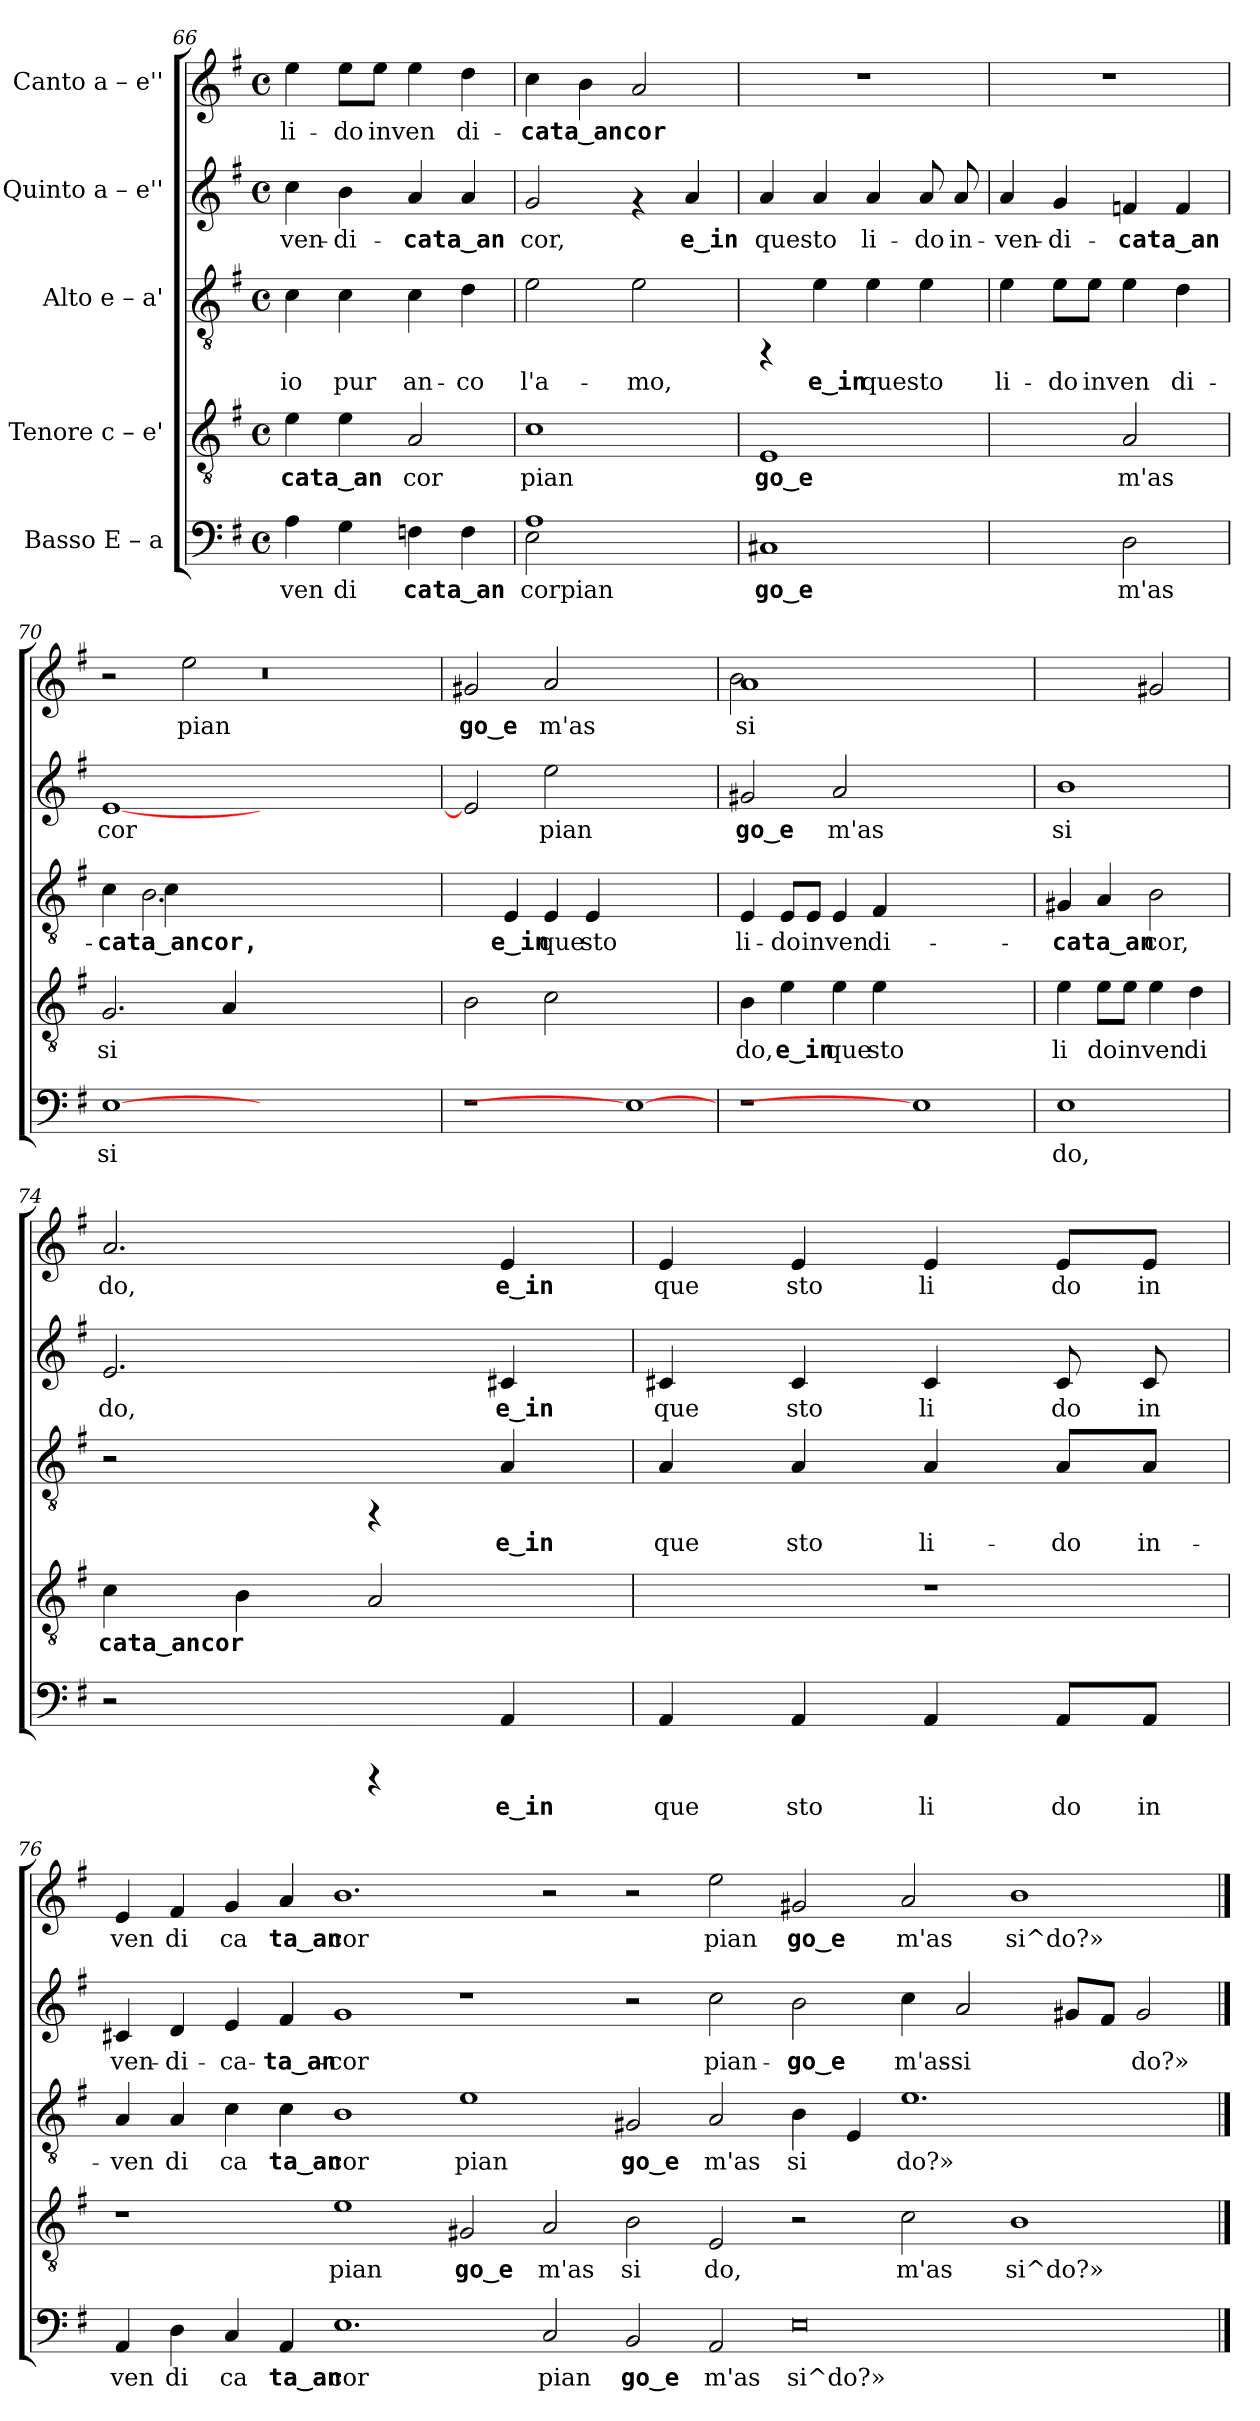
**kern	**text	**kern	**text	**kern	**text	**kern	**text	**kern	**text
*part5	*part5	*part4	*part4	*part3	*part3	*part2	*part2	*part1	*part1
*staff5	*staff5	*staff4	*staff4	*staff3	*staff3	*staff2	*staff2	*staff1	*staff1
*I"Basso  E – a	*	*I"Tenore  c – e'	*	*I"Alto  e – a'	*	*I"Quinto  a – e''	*	*I"Canto  a – e''	*
*clefF4	*	*clefGv2	*	*clefGv2	*	*clefG2	*	*clefG2	*
*k[f#]	*	*k[f#]	*	*k[f#]	*	*k[f#]	*	*k[f#]	*
*G:	*	*G:	*	*G:	*	*G:	*	*G:	*
*M4/4	*	*M4/4	*	*M4/4	*	*M4/4	*	*M4/4	*
*met(c)	*	*met(c)	*	*met(c)	*	*met(c)	*	*met(c)	*
=66	=66	=66	=66	=66	=66	=66	=66	=66	=66
!	!LO:LY:b:cj	!	!LO:LY:b:cj	!	!LO:LY:b:rj	!	!LO:LY:b:cj	!	!LO:LY:b:rj
4A\	ven	4e\	cata‿an	4c\	io	4cc\	-ven-	4ee\	li-
!	!LO:LY:b:cj	!	!LO:LY:b:cj	!	!LO:LY:b:rj	!	!LO:LY:b:cj	!	!LO:LY:b:rj
4G\	di	4e\	.	4c\	pur	4b\	-di-	8ee\L	-do
!	!	!	!	!	!	!	!	!	!LO:LY:b:rj
.	.	.	.	.	.	.	.	8ee\J	inven-
!	!LO:LY:b:cj	!	!LO:LY:b:cj	!	!LO:LY:b:rj	!	!LO:LY:b:cj	!	!LO:LY:b:rj
4Fn\	cata‿an	2A/	cor	4c\	an-	4a/	-cata‿an-	4ee\	--
!	!LO:LY:b:cj	!	!	!	!LO:LY:b:rj	!	!LO:LY:b:cj	!	!LO:LY:b:rj
4F\	.	.	.	4d\	-co	4a/	--	4dd\	-di-
=67	=67	=67	=67	=67	=67	=67	=67	=67	=67
*^	*	*	*	*	*	*	*	*	*
!	!	!LO:LY:b:cj	!	!LO:LY:b:cj	!	!LO:LY:b:rj	!	!LO:LY:b:cj	!	!LO:LY:b:rj
1A	2E\	corpian	1c	pian	2e\	l'a-	2g/	-cor,	4cc\	-cata‿ancor
!	!	!	!	!	!	!	!	!	!	!LO:LY:b:rj
.	.	.	.	.	.	.	.	.	4b\	.
!	!	!	!	!	!	!LO:LY:b:rj	!	!	!	!LO:LY:b:rj
.	2ryy	.	.	.	2e\	-mo,	4rf	.	2a/	.
!	!	!	!	!	!	!	!	!LO:LY:b:cj	!	!
.	.	.	.	.	.	.	4a/	e‿in	.	.
*v	*v	*	*	*	*	*	*	*	*	*
=68	=68	=68	=68	=68	=68	=68	=68	=68	=68
!	!LO:LY:b:cj	!	!LO:LY:b:cj	!	!	!	!LO:LY:b:cj	!	!
1C#X	go‿e	1E	go‿e	4rFF	.	4a/	questo	1r	.
!	!	!	!	!	!LO:LY:b:rj	!	!LO:LY:b:cj	!	!
.	.	.	.	4e\	e‿in	4a/	.	.	.
!	!	!	!	!	!LO:LY:b:rj	!	!LO:LY:b:cj	!	!
.	.	.	.	4e\	questo	4a/	li-	.	.
!	!	!	!	!	!LO:LY:b:rj	!	!LO:LY:b:cj	!	!
.	.	.	.	4e\	.	8a/	-do	.	.
!	!	!	!	!	!	!	!LO:LY:b:cj	!	!
.	.	.	.	.	.	8a/	in-	.	.
=69	=69	=69	=69	=69	=69	=69	=69	=69	=69
!	!	!	!	!	!LO:LY:b:rj	!	!LO:LY:b:cj	!	!
2ryy	.	2ryy	.	4e\	li-	4a/	-ven-	1r	.
!	!	!	!	!	!LO:LY:b:rj	!	!LO:LY:b:cj	!	!
.	.	.	.	8e\L	-do	4g/	-di-	.	.
!	!	!	!	!	!LO:LY:b:rj	!	!	!	!
.	.	.	.	8e\J	inven-	.	.	.	.
!	!LO:LY:b:cj	!	!LO:LY:b:cj	!	!LO:LY:b:rj	!	!LO:LY:b:cj	!	!
2D\	m'as	2A/	m'as	4e\	--	4fn/	-cata‿an-	.	.
!	!	!	!	!	!LO:LY:b:rj	!	!LO:LY:b:cj	!	!
.	.	.	.	4d\	-di-	4f/	--	.	.
!!LO:LB:g=z
=70	=70	=70	=70	=70	=70	=70	=70	=70	=70
!	!LO:LY:b:cj	!	!LO:LY:b:cj	!	!LO:LY:b:rj	!	!LO:LY:b:cj	!	!
*	*	*	*	*^	*	*	*	*	*
[1E	si	2.G/	si	4c\	4ryy	-cata‿ancor,	[1e	-cor	2r	.
!	!	!	!	!	!	!LO:LY:b:rj	!	!	!	!
.	.	.	.	2.B\	4c\	.	.	.	.	.
!	!	!	!	!	!	!	!	!	!	!LO:LY:b:rj
.	.	.	.	.	0ryy	.	.	.	2ee\	pian
!	!	!	!LO:LY:b:cj	!	!	!	!	!	!	!
.	.	4A/	.	.	.	.	.	.	.	.
0ryy	.	0ryy	.	0ryy	.	.	0ryy	.	0r	.
.	.	.	.	.	2ryy	.	.	.	.	.
=71	=71	=71	=71	=71	=71	=71	=71	=71	=71	=71
!	!	!	!LO:LY:b:cj	!	!	!	!	!	!	!LO:LY:b:rj
*	*	*	*	*v	*v	*	*	*	*	*
1r	.	2B\	.	4ryy	.	2e]	.	2g#X/	go‿e
!	!	!	!	!	!LO:LY:b:rj	!	!	!	!
.	.	.	.	4E/	e‿in	.	.	.	.
!	!	!	!LO:LY:b:cj	!	!LO:LY:b:rj	!	!LO:LY:b:cj	!	!LO:LY:b:rj
.	.	2c\	.	4E/	que	2ee\	pian	2a/	m'as
!	!	!	!	!	!LO:LY:b:rj	!	!	!	!
.	.	.	.	4E/	sto	.	.	.	.
1E_	.	1ryy	.	1ryy	.	1ryy	.	1ryy	.
=72	=72	=72	=72	=72	=72	=72	=72	=72	=72
!	!	!	!LO:LY:b:cj	!	!LO:LY:b:rj	!	!LO:LY:b:cj	!	!LO:LY:b:rj
*	*	*	*	*	*	*	*	*^	*
1r	.	4B\	do,	4E/	li-	2g#X/	go‿e	1a	2b\	si
!	!	!	!LO:LY:b:cj	!	!LO:LY:b:rj	!	!	!	!	!
.	.	4e\	e‿in	8E/L	-do	.	.	.	.	.
!	!	!	!	!	!LO:LY:b:rj	!	!	!	!	!
.	.	.	.	8E/J	inven-	.	.	.	.	.
!	!	!	!LO:LY:b:cj	!	!LO:LY:b:rj	!	!LO:LY:b:cj	!	!	!
.	.	4e\	que	4E/	--	2a/	m'as	.	1ryy	.
!	!	!	!LO:LY:b:cj	!	!LO:LY:b:rj	!	!	!	!	!
.	.	4e\	sto	4F#/	-di-	.	.	.	.	.
1E]	.	1ryy	.	1ryy	.	1ryy	.	1ryy	.	.
.	.	.	.	.	.	.	.	.	2ryy	.
=73	=73	=73	=73	=73	=73	=73	=73	=73	=73	=73
!	!LO:LY:b:cj	!	!LO:LY:b:cj	!	!LO:LY:b:rj	!	!LO:LY:b:cj	!	!	!
*	*	*	*	*	*	*	*	*v	*v	*
1E	do,	4e\	li	4G#X/	-cata‿an-	1b	si	2ryy	.
!	!	!	!LO:LY:b:cj	!	!LO:LY:b:rj	!	!	!	!
.	.	8e\L	do	4A/	--	.	.	.	.
!	!	!	!LO:LY:b:cj	!	!	!	!	!	!
.	.	8e\J	inven	.	.	.	.	.	.
!	!	!	!LO:LY:b:cj	!	!LO:LY:b:rj	!	!	!	!LO:LY:b:rj
.	.	4e\	.	2B\	-cor,	.	.	2g#X/	.
!	!	!	!LO:LY:b:cj	!	!	!	!	!	!
.	.	4d\	di	.	.	.	.	.	.
=74	=74	=74	=74	=74	=74	=74	=74	=74	=74
!	!	!	!LO:LY:b:cj	!	!	!	!LO:LY:b:cj	!	!LO:LY:b:rj
2r	.	4c\	cata‿ancor	2r	.	2.e/	do,	2.a/	do,
!	!	!	!LO:LY:b:cj	!	!	!	!	!	!
.	.	4B\	.	.	.	.	.	.	.
!	!	!	!LO:LY:b:cj	!	!	!	!	!	!
4rCCC	.	2A/	.	4rFF	.	.	.	.	.
!	!LO:LY:b:cj	!	!	!	!LO:LY:b:rj	!	!LO:LY:b:cj	!	!LO:LY:b:rj
4AA/	e‿in	.	.	4A/	e‿in	4c#X/	e‿in	4e/	e‿in
=75	=75	=75	=75	=75	=75	=75	=75	=75	=75
!	!LO:LY:b:cj	!	!	!	!LO:LY:b:rj	!	!LO:LY:b:cj	!	!LO:LY:b:rj
4AA/	que	1r	.	4A/	que	4c#X/	que	4e/	que
!	!LO:LY:b:cj	!	!	!	!LO:LY:b:rj	!	!LO:LY:b:cj	!	!LO:LY:b:rj
4AA/	sto	.	.	4A/	sto	4c#/	sto	4e/	sto
!	!LO:LY:b:cj	!	!	!	!LO:LY:b:rj	!	!LO:LY:b:cj	!	!LO:LY:b:rj
4AA/	li	.	.	4A/	li-	4c#/	li	4e/	li
!	!LO:LY:b:cj	!	!	!	!LO:LY:b:rj	!	!LO:LY:b:cj	!	!LO:LY:b:rj
8AA/L	do	.	.	8A/L	-do	8c#/	do	8e/L	do
!	!LO:LY:b:cj	!	!	!	!LO:LY:b:rj	!	!LO:LY:b:cj	!	!LO:LY:b:rj
8AA/J	in	.	.	8A/J	in-	8c#/	in	8e/J	in
!!LO:PB:g=z
=76	=76	=76	=76	=76	=76	=76	=76	=76	=76
!	!LO:LY:b:cj	!	!	!	!LO:LY:b:rj	!	!LO:LY:b:cj	!	!LO:LY:b:rj
4AA/	ven	1r	.	4A/	-ven	4c#X/	ven-	4e/	ven
!	!LO:LY:b:cj	!	!	!	!LO:LY:b:rj	!	!LO:LY:b:cj	!	!LO:LY:b:rj
4D\	di	.	.	4A/	di	4d/	-di-	4f#/	di
!	!LO:LY:b:cj	!	!	!	!LO:LY:b:rj	!	!LO:LY:b:cj	!	!LO:LY:b:rj
4C/	ca	.	.	4c\	ca	4e/	-ca-	4g/	ca
!	!LO:LY:b:cj	!	!	!	!LO:LY:b:rj	!	!LO:LY:b:cj	!	!LO:LY:b:rj
4AA/	ta‿an	.	.	4c\	ta‿an	4f#/	-ta‿an-	4a/	ta‿an
!	!LO:LY:b:cj	!	!LO:LY:b:cj	!	!LO:LY:b:rj	!	!LO:LY:b:cj	!	!LO:LY:b:rj
1.E	cor	1e	pian	1B	cor	1g	-cor	1.b	cor
!	!	!	!LO:LY:b:cj	!	!LO:LY:b:rj	!	!	!	!
.	.	2G#X/	go‿e	1e	pian	1r	.	.	.
!	!LO:LY:b:cj	!	!LO:LY:b:cj	!	!	!	!	!	!
2C/	pian	2A/	m'as	.	.	.	.	2r	.
!	!LO:LY:b:cj	!	!LO:LY:b:cj	!	!LO:LY:b:rj	!	!	!	!
2BB/	go‿e	2B\	si	2G#X/	go‿e	2r	.	2r	.
!	!LO:LY:b:cj	!	!LO:LY:b:cj	!	!LO:LY:b:rj	!	!LO:LY:b:cj	!	!LO:LY:b:rj
2AA/	m'as	2E/	do,	2A/	m'as	2cc\	pian-	2ee\	pian
!	!LO:LY:b:cj	!	!	!	!LO:LY:b:rj	!	!LO:LY:b:cj	!	!LO:LY:b:rj
0E	si^do?»	2r	.	4B\	si	2b\	-go‿e	2g#X/	go‿e
!	!	!	!	!	!LO:LY:b:rj	!	!	!	!
.	.	.	.	4E/	.	.	.	.	.
!	!	!	!LO:LY:b:cj	!	!LO:LY:b:rj	!	!LO:LY:b:cj	!	!LO:LY:b:rj
.	.	2c\	m'as	1.e	do?»	4cc\	m'as-	2a/	m'as
!	!	!	!	!	!	!	!LO:LY:b:cj	!	!
.	.	.	.	.	.	2a/	-si-	.	.
!	!	!	!LO:LY:b:cj	!	!	!	!	!	!LO:LY:b:rj
.	.	1B	si^do?»	.	.	.	.	1b	si^do?»
!	!	!	!	!	!	!	!LO:LY:b:cj	!	!
.	.	.	.	.	.	8g#X/L	--	.	.
!	!	!	!	!	!	!	!LO:LY:b:cj	!	!
.	.	.	.	.	.	8f#/J	--	.	.
!	!	!	!	!	!	!	!LO:LY:b:cj	!	!
.	.	.	.	.	.	2g#/	-do?»	.	.
==	==	==	==	==	==	==	==	==	==
*-	*-	*-	*-	*-	*-	*-	*-	*-	*-
